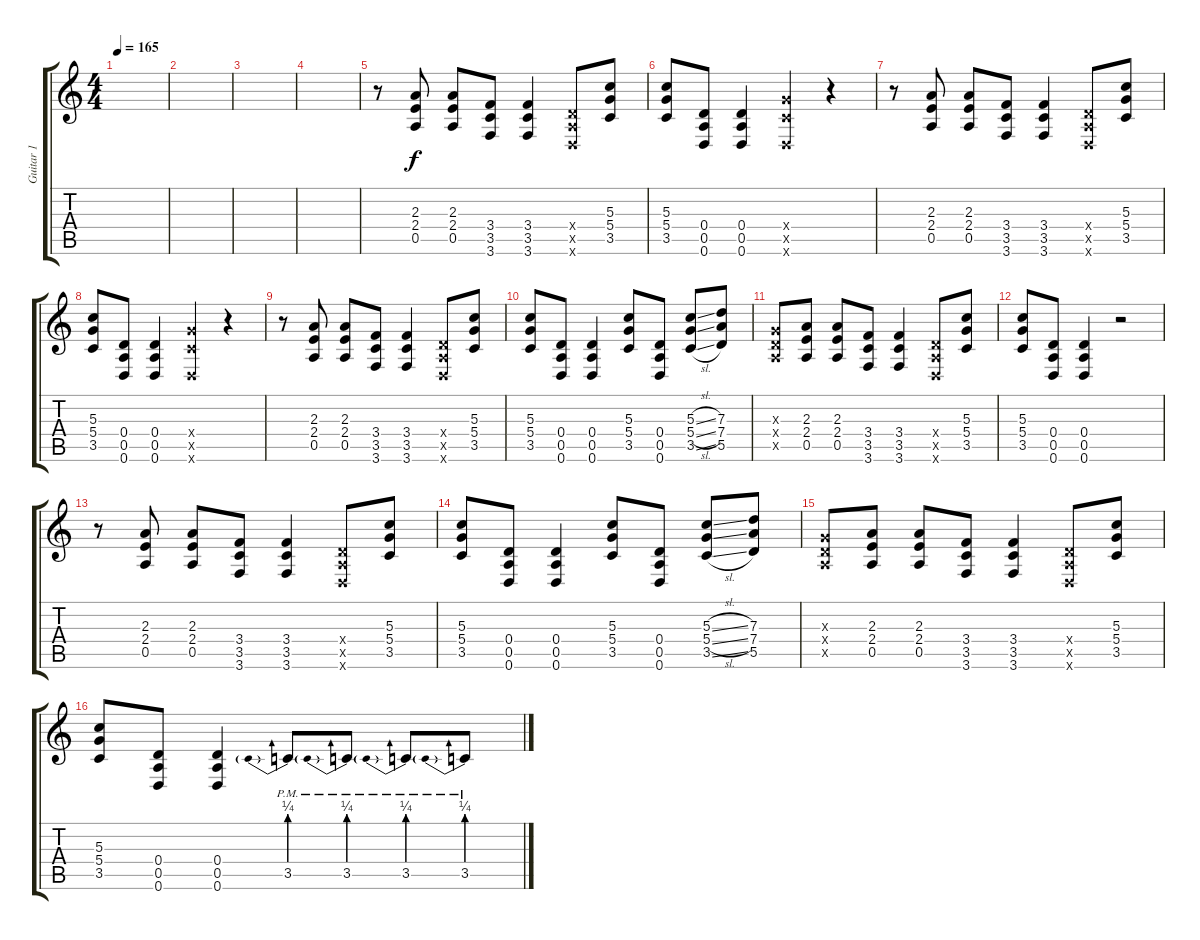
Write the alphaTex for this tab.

\track ("Guitar 1" "Guitar 1") {instrument distortionguitar}
\staff {score tabs}
\tuning (E4 B3 G3 D3 A2 D2) {hide}
\ts (4 4)
\tempo 165
\clef g2
\ks c
|
|
|
|
r.8 (2.3 2.4 0.5).8 (2.3 2.4 0.5).8 (3.4 3.5 3.6).8 (3.4 3.5 3.6).4 (0.4{x} 0.5{x} 0.6{x}).8 (5.3 5.4 3.5).8 |
(5.3 5.4 3.5).8 (0.4 0.5 0.6).8 (0.4 0.5 0.6).4 (5.4{x} 3.5{x} 0.6{x}).4 r.4 |
r.8 (2.3 2.4 0.5).8 (2.3 2.4 0.5).8 (3.4 3.5 3.6).8 (3.4 3.5 3.6).4 (0.4{x} 0.5{x} 0.6{x}).8 (5.3 5.4 3.5).8 |
(5.3 5.4 3.5).8 (0.4 0.5 0.6).8 (0.4 0.5 0.6).4 (5.4{x} 3.5{x} 0.6{x}).4 r.4 |
r.8 (2.3 2.4 0.5).8 (2.3 2.4 0.5).8 (3.4 3.5 3.6).8 (3.4 3.5 3.6).4 (0.4{x} 0.5{x} 0.6{x}).8 (5.3 5.4 3.5).8 |
(5.3 5.4 3.5).8 (0.4 0.5 0.6).8 (0.4 0.5 0.6).4 (5.3 5.4 3.5).8 (0.4 0.5 0.6).8 (5.3{sl} 5.4{sl} 3.5{sl}).8 (7.3 7.4 5.5).8 |
(0.3{x} 0.4{x} 0.5{x}).8 (2.3 2.4 0.5).8 (2.3 2.4 0.5).8 (3.4 3.5 3.6).8 (3.4 3.5 3.6).4 (0.4{x} 0.5{x} 0.6{x}).8 (5.3 5.4 3.5).8 |
(5.3 5.4 3.5).8 (0.4 0.5 0.6).8 (0.4 0.5 0.6).4 r.2 |
r.8 (2.3 2.4 0.5).8 (2.3 2.4 0.5).8 (3.4 3.5 3.6).8 (3.4 3.5 3.6).4 (0.4{x} 0.5{x} 0.6{x}).8 (5.3 5.4 3.5).8 |
(5.3 5.4 3.5).8 (0.4 0.5 0.6).8 (0.4 0.5 0.6).4 (5.3 5.4 3.5).8 (0.4 0.5 0.6).8 (5.3{sl} 5.4{sl} 3.5{sl}).8 (7.3 7.4 5.5).8 |
(0.3{x} 0.4{x} 0.5{x}).8 (2.3 2.4 0.5).8 (2.3 2.4 0.5).8 (3.4 3.5 3.6).8 (3.4 3.5 3.6).4 (0.4{x} 0.5{x} 0.6{x}).8 (5.3 5.4 3.5).8 |
(5.3 5.4 3.5).8 (0.4 0.5 0.6).8 (0.4 0.5 0.6).4 3.5{be (prebend 0 1 60 1) pm}.8 3.5{be (prebend 0 1 60 1) pm}.8 3.5{be (prebend 0 1 60 1) pm}.8 3.5{be (prebend 0 1 60 1) pm}.8
